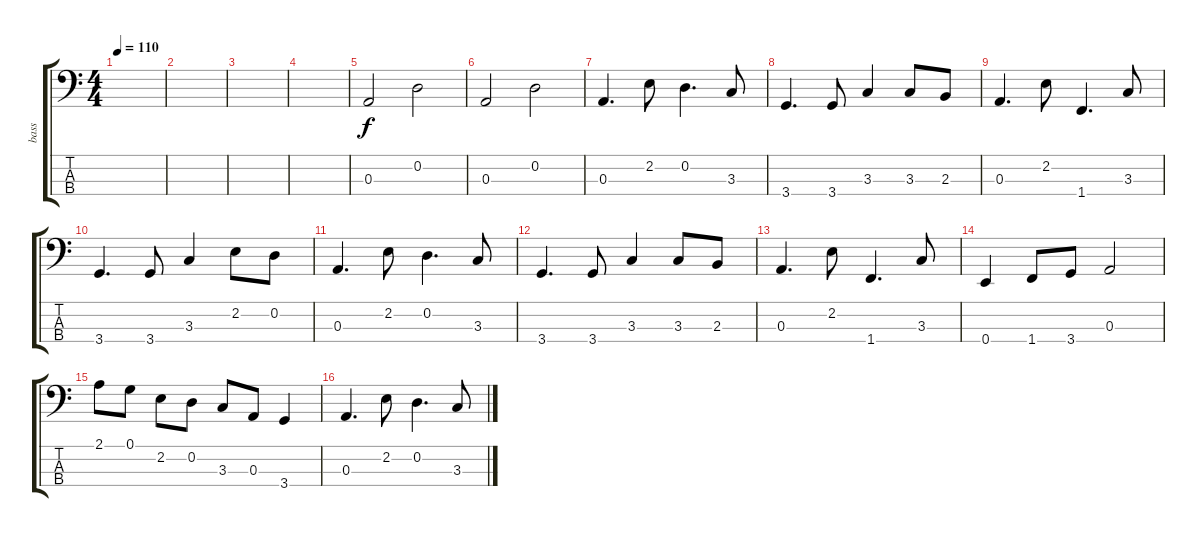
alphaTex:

\track ("bass" "bass") {instrument electricbassfinger}
\staff {score tabs}
\tuning (G2 D2 A1 E1) {hide}
\ts (4 4)
\tempo 110
\clef f4
\ks c
|
|
|
|
0.3.2 0.2.2 |
0.3.2 0.2.2 |
0.3.4{d} 2.2.8 0.2.4{d} 3.3.8 |
3.4.4{d} 3.4.8 3.3.4 3.3.8 2.3.8 |
0.3.4{d} 2.2.8 1.4.4{d} 3.3.8 |
3.4.4{d} 3.4.8 3.3.4 2.2.8 0.2.8 |
0.3.4{d} 2.2.8 0.2.4{d} 3.3.8 |
3.4.4{d} 3.4.8 3.3.4 3.3.8 2.3.8 |
0.3.4{d} 2.2.8 1.4.4{d} 3.3.8 |
0.4.4 1.4.8 3.4.8 0.3.2 |
2.1.8 0.1.8 2.2.8 0.2.8 3.3.8 0.3.8 3.4.4 |
0.3.4{d} 2.2.8 0.2.4{d} 3.3.8
